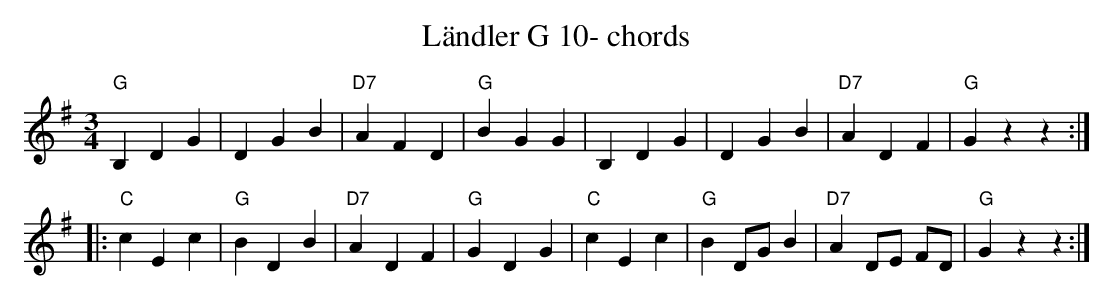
X:1
T:L\"andler G 10- chords
M:3/4
L:1/4
K:Gmaj%%MIDI gchordon
"G"B,DG | DGB | "D7"AFD | "G"BGG | B,DG | DGB | "D7"ADF | "G"Gzz ::
"C"cEc | "G"BDB | "D7"ADF | "G"GDG | "C"cEc | "G"BD/2G/2B | "D7"A D/2E/2 F/2D/2 | "G"Gzz :|
